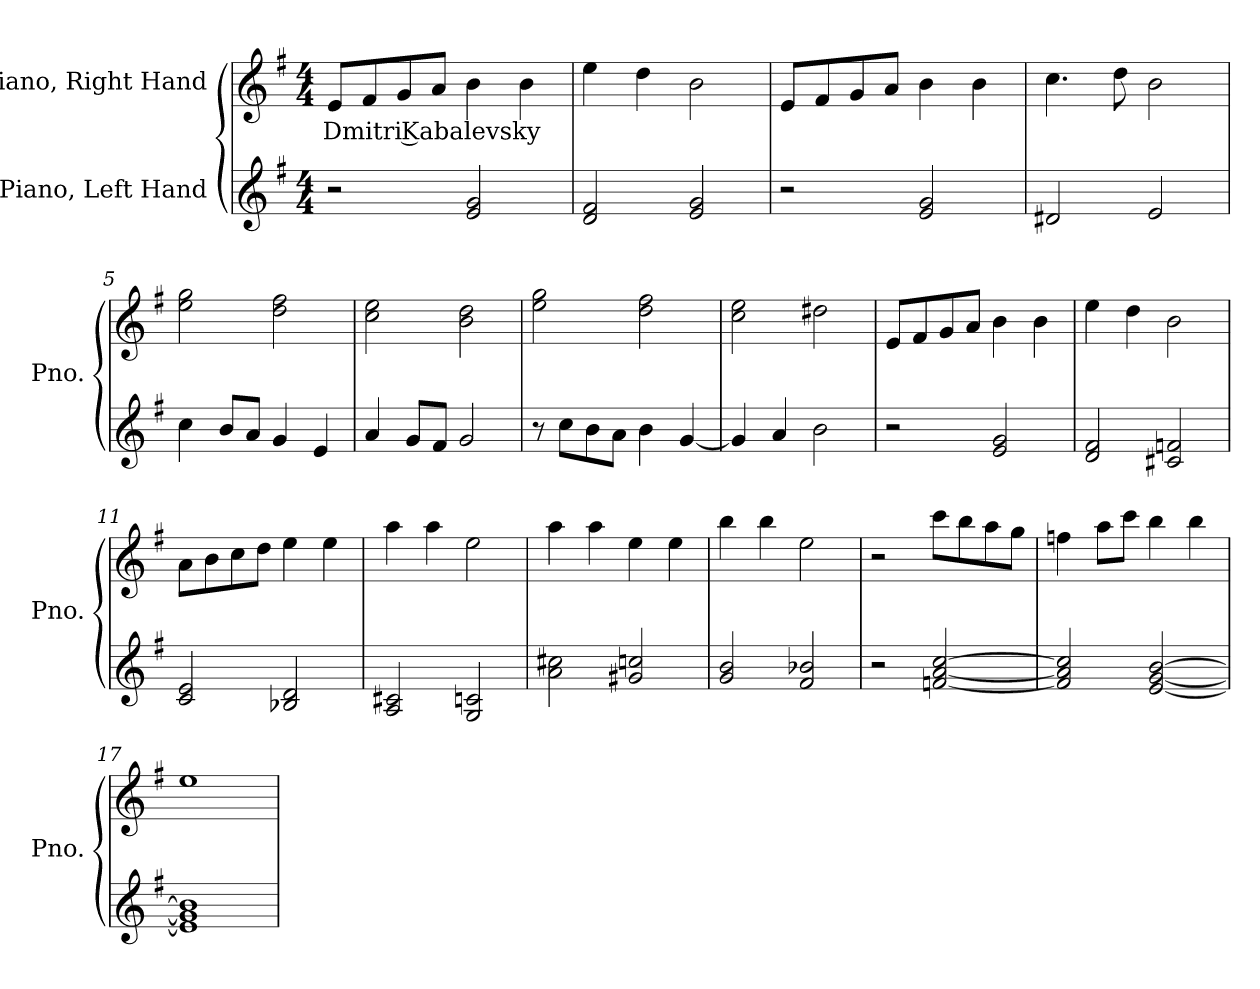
**kern	**kern	**text
*part2	*part1	*part1
*staff2	*staff1	*staff1
*I"Piano, Left Hand	*I"Piano, Right Hand	*
*I'Pno.	*I'Pno.	*
*clefG2	*clefG2	*
*k[f#]	*k[f#]	*
*M4/4	*M4/4	*
*MM100	*MM100	*
=1	=1	=1
!	!	!LO:LY:b
2r	8e/L	Dmitri Kabalevsky
.	8f#/	.
.	8g/	.
.	8a/J	.
2e/ 2g/	4b\	.
.	4b\	.
=2	=2	=2
2d/ 2f#/	4ee\	.
.	4dd\	.
2e/ 2g/	2b\	.
=3	=3	=3
2r	8e/L	.
.	8f#/	.
.	8g/	.
.	8a/J	.
2e/ 2g/	4b\	.
.	4b\	.
=4	=4	=4
2d#X/	4.cc\	.
.	8dd\	.
2e/	2b\	.
=5	=5	=5
4cc\	2ee\ 2gg\	.
8b/L	.	.
8a/J	.	.
4g/	2dd\ 2ff#\	.
4e/	.	.
!!LO:LB:g=z
=6	=6	=6
4a/	2cc\ 2ee\	.
8g/L	.	.
8f#/J	.	.
2g/	2b\ 2dd\	.
=7	=7	=7
8r	2ee\ 2gg\	.
8cc\L	.	.
8b\	.	.
8a\J	.	.
4b\	2dd\ 2ff#\	.
[4g/	.	.
=8	=8	=8
4g/]	2cc\ 2ee\	.
4a/	.	.
2b\	2dd#X\	.
=9	=9	=9
2r	8e/L	.
.	8f#/	.
.	8g/	.
.	8a/J	.
2e/ 2g/	4b\	.
.	4b\	.
=10	=10	=10
2d/ 2f#/	4ee\	.
.	4dd\	.
2c#X/ 2fn/	2b\	.
=11	=11	=11
2c/ 2e/	8a\L	.
.	8b\	.
.	8cc\	.
.	8dd\J	.
2B-X/ 2d/	4ee\	.
.	4ee\	.
=12	=12	=12
2A/ 2c#X/	4aa\	.
.	4aa\	.
2G/ 2cn/	2ee\	.
!!LO:LB:g=z
=13	=13	=13
2a\ 2cc#X\	4aa\	.
.	4aa\	.
2g#X/ 2ccn/	4ee\	.
.	4ee\	.
=14	=14	=14
2g/ 2b/	4bb\	.
.	4bb\	.
2f#/ 2b-X/	2ee\	.
=15	=15	=15
2r	2r	.
[2fn/ [2a/ [2cc/	8ccc\L	.
.	8bb\	.
.	8aa\	.
.	8gg\J	.
=16	=16	=16
2f/] 2a/] 2cc/]	4ffn\	.
.	8aa\L	.
.	8ccc\J	.
[2e/ [2g/ [2b/	4bb\	.
.	4bb\	.
=17	=17	=17
1e] 1g] 1b]	1ee	.
=	=	=
*-	*-	*-
